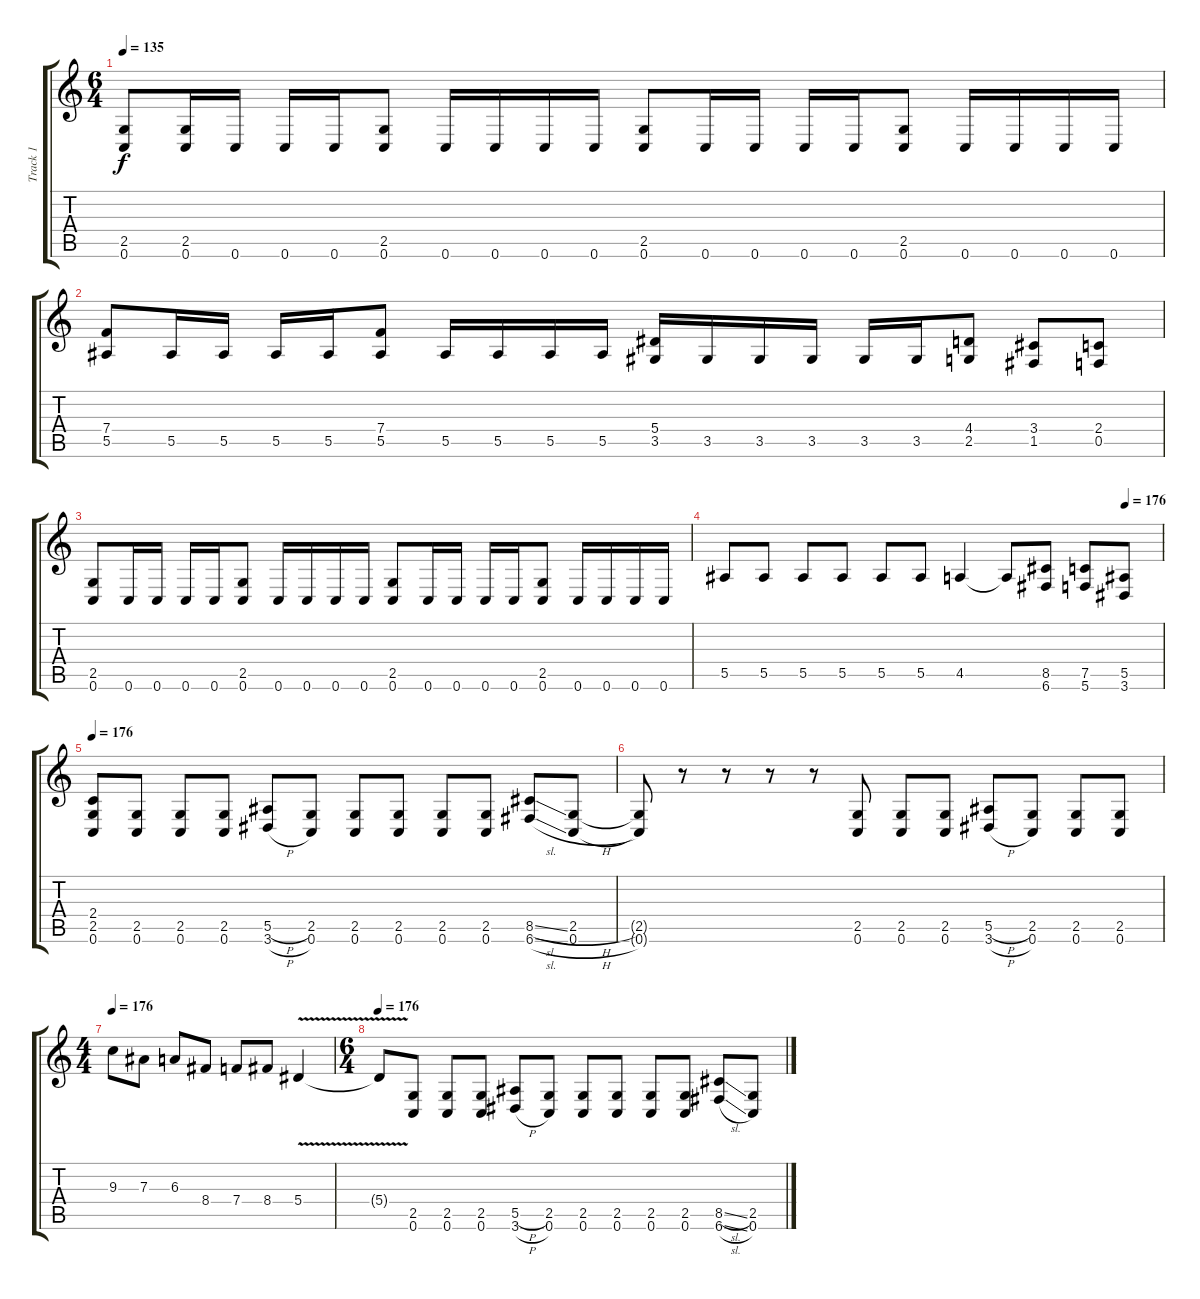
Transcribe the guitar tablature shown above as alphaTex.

\track ("Track 1" "Track 1") {instrument overdrivenguitar}
\staff {score tabs}
\tuning (C4 G3 Eb3 Bb2 F2 C2) {hide}
\ts (6 4)
\tempo 135
\clef g2
\ks c
(2.5 0.6).8{dy f} (2.5 0.6).16 0.6.16 0.6.16 0.6.16 (2.5 0.6).8 0.6.16 0.6.16 0.6.16 0.6.16 (2.5 0.6).8 0.6.16 0.6.16 0.6.16 0.6.16 (2.5 0.6).8 0.6.16 0.6.16 0.6.16 0.6.16 |
(7.4 5.5).8 5.5.16 5.5.16 5.5.16 5.5.16 (7.4 5.5).8 5.5.16 5.5.16 5.5.16 5.5.16 (5.4 3.5).16 3.5.16 3.5.16 3.5.16 3.5.16 3.5.16 (4.4 2.5).8 (3.4 1.5).8 (2.4 0.5).8 |
(2.5 0.6).8 0.6.16 0.6.16 0.6.16 0.6.16 (2.5 0.6).8 0.6.16 0.6.16 0.6.16 0.6.16 (2.5 0.6).8 0.6.16 0.6.16 0.6.16 0.6.16 (2.5 0.6).8 0.6.16 0.6.16 0.6.16 0.6.16 |
\tempo (176 0.9166666666666666)
5.5.8 5.5.8 5.5.8 5.5.8 5.5.8 5.5.8 4.5.4 4.5{t}.8 (8.5 6.6).8 (7.5 5.6).8 (5.5 3.6).8 |
\tempo 176
(2.4 2.5 0.6).8 (2.5 0.6).8 (2.5 0.6).8 (2.5 0.6).8 (5.5{h} 3.6{h}).8 (2.5 0.6).8 (2.5 0.6).8 (2.5 0.6).8 (2.5 0.6).8 (2.5 0.6).8 (8.5{sl} 6.6{sl}).8 (2.5{h} 0.6{h}).8 |
(2.5{t} 0.6{t}).8 r.8 r.8 r.8 r.8 (2.5 0.6).8 (2.5 0.6).8 (2.5 0.6).8 (5.5{h} 3.6{h}).8 (2.5 0.6).8 (2.5 0.6).8 (2.5 0.6).8 |
\ts (4 4)
\tempo 176
9.3.8 7.3.8 6.3.8 8.4.8 7.4.8 8.4.8 5.4{v}.4 |
\ts (6 4)
\tempo 176
5.4{t}.8 (2.5 0.6).8 (2.5 0.6).8 (2.5 0.6).8 (5.5{h} 3.6{h}).8 (2.5 0.6).8 (2.5 0.6).8 (2.5 0.6).8 (2.5 0.6).8 (2.5 0.6).8 (8.5{sl} 6.6{sl}).8 (2.5{h} 0.6{h}).8
